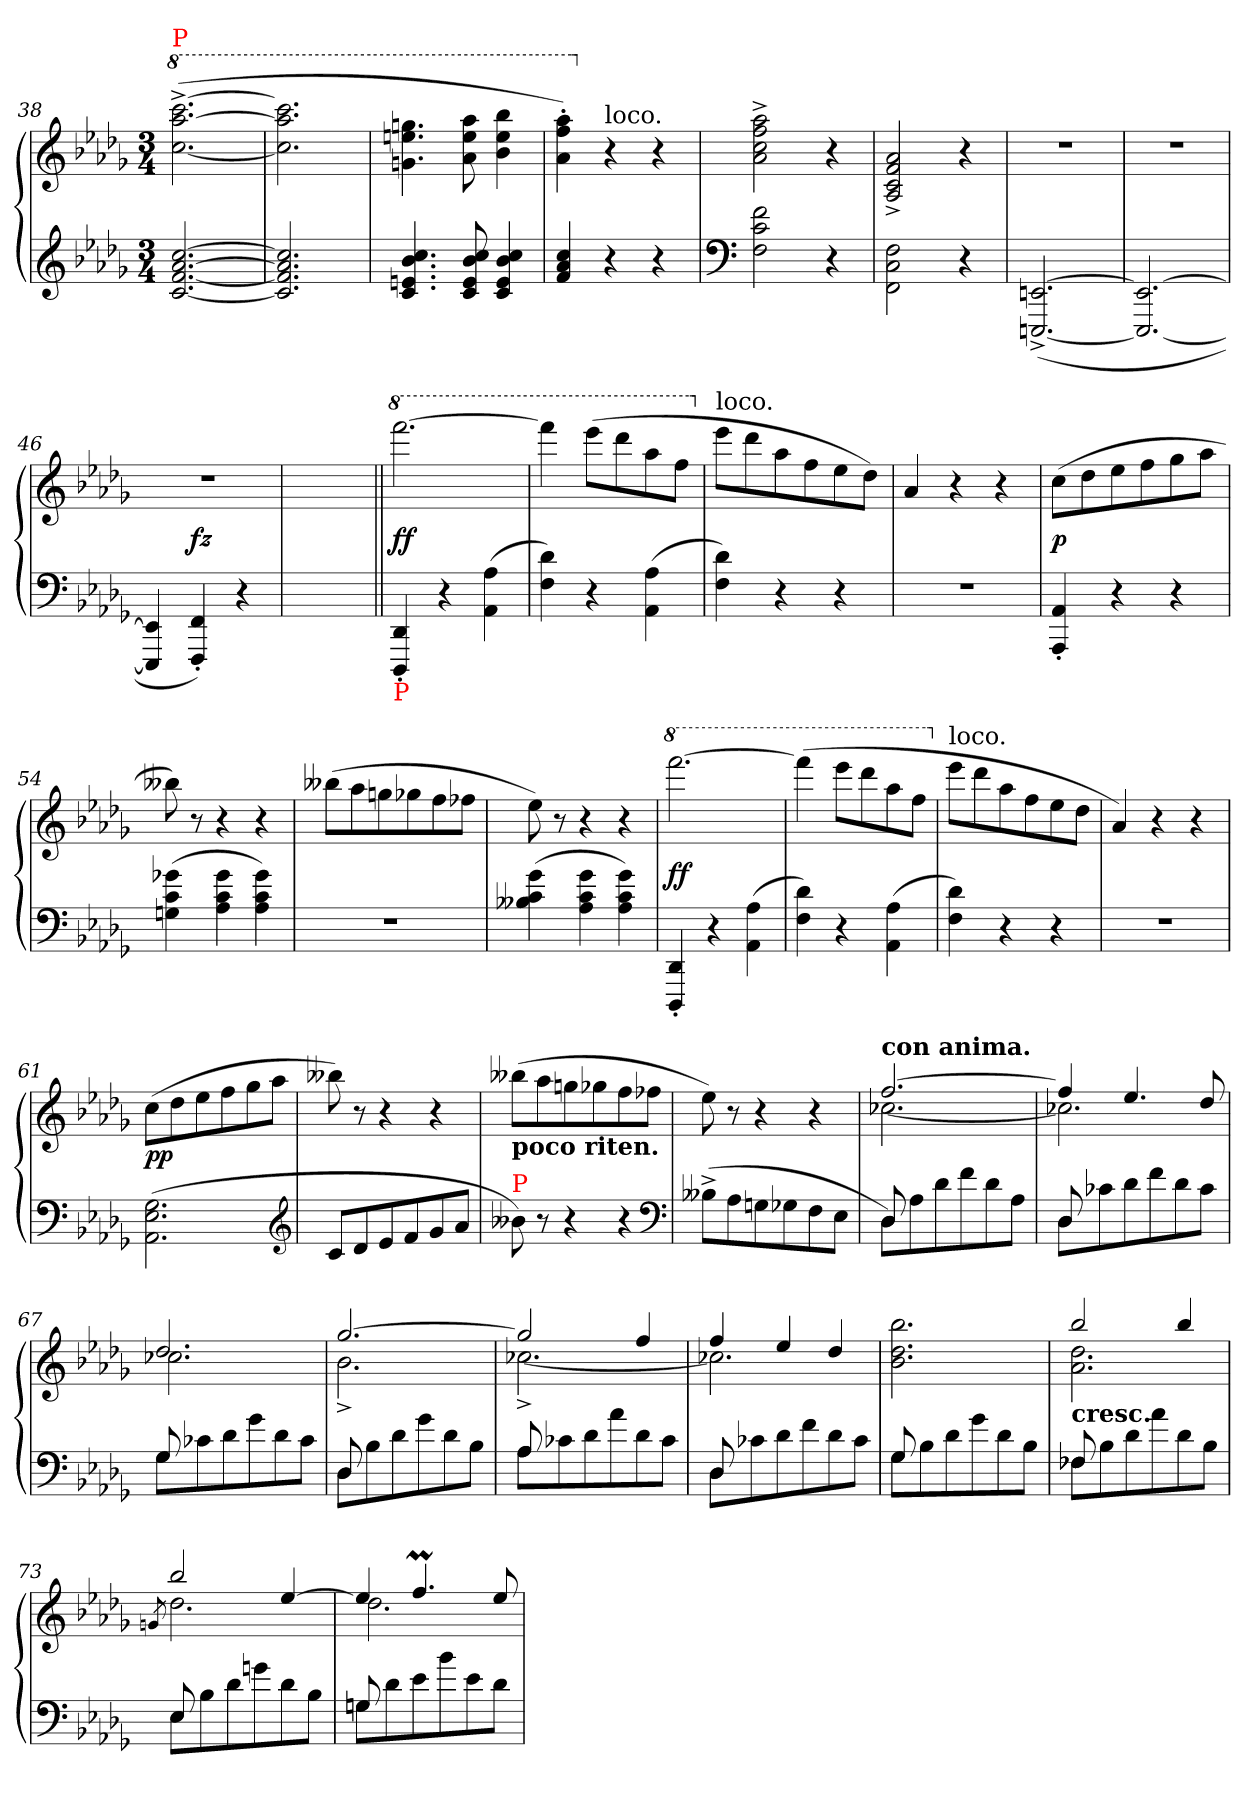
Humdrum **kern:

**kern	**kern	**dynam
*part1	*part1	*part1
*staff2	*staff1	*staff1/2
*clefG2	*clefG2	*
*k[b-e-a-d-g-]	*k[b-e-a-d-g-]	*
*b-:	*b-:	*
*M3/4	*M3/4	*
*	*8va	*
=38	=38	=38
!	!LO:TX:a:color=red:t=P	!
[2.cc [2.a- [2.f [2.c	(>[2.cccc^< [2.aaa-^< [2.ccc^<	.
=39	=39	=39
2.cc] 2.a-] 2.f] 2.c]	2.cccc] 2.aaa-] 2.ccc]	.
=40	=40	=40
4.cc 4.b- 4.en 4.c	4.gggn 4.eeen 4.ggn	.
8cc 8b- 8e 8c	8aaa- 8eee 8aa-	.
4cc 4b- 4e 4c	4bbb- 4eee 4bb-	.
=41	=41	=41
4cc 4a- 4f	4aaa-' 4fff' 4aa-')	.
*	*X8va	*
!	!LO:TX:a:t=loco.	!
4r	4r	.
4r	4r	.
=42	=42	=42
*clefF4	*	*
2f 2c 2F	2aa-^< 2ff^< 2cc^< 2a-^<	.
4r	4r	.
=43	=43	=43
2F\ 2C\ 2FF\	2a-^</ 2f^</ 2c^</ 2A-^</	.
4r	4r	.
=44	=44	=44
(<[2.EEn^> [2.EEEn^>	2.rdd	.
=45	=45	=45
2.EEn_ 2.EEEn_	2.rdd	.
=46	=46	=46
*	*^	*
4EE] 4EEE]	2.rdd	4ryy	.
4FF'< 4FFF'<)	.	2ryy	fz
4r	.	.	.
=47	=47	=47	=47
!	!LO:TX:a:color=red:t=P	!	!
*	*v	*v	*
2.ryy	2.ryy	.
=49||	=49||	=49||
*	*8va	*
!LO:TX:b:color=red:t=P	!	!
4DD-'< 4DDD-'<	[2.ffff	ff
4r	.	.
(>4A- 4AA-	.	.
=50	=50	=50
4d- 4F)	4ffff]	.
4r	(>8eeee-L	.
.	8dddd-	.
(>4A- 4AA-	8aaa-	.
.	8fffJ	.
=51	=51	=51
*	*X8va	*
!	!LO:TX:a:t=loco.	!
4d- 4F)	8eee-L	.
.	8ddd-	.
4r	8aa-	.
.	8ff	.
4r	8ee-	.
.	8dd-J)	.
=52	=52	=52
2.rF	4a-	.
.	4r	.
.	4r	.
=53	=53	=53
4AA-'< 4AAA-'<	(>8ccL	p
.	8dd-	.
4r	8ee-	.
.	8ff	.
4r	8gg-	.
.	8aa-J	.
=54	=54	=54
(>4g-X 4c 4Gn	8bb--X)	.
.	8r	.
4g- 4c 4A-	4r	.
4g- 4c 4A-)	4r	.
=55	=55	=55
2.rF	(>8bb--XL	.
.	8aa-	.
.	8ggn	.
.	8gg-X	.
.	8ff	.
.	8ff-XJ	.
=56	=56	=56
(>4g- 4c 4B--X	8ee-)	.
.	8r	.
4g- 4c 4A-	4r	.
4g- 4c 4A-)	4r	.
=57	=57	=57
*	*8va	*
4DD-'< 4DDD-'<	[2.ffff	ff
4r	.	.
(>4A- 4AA-	.	.
=58	=58	=58
4d- 4F)	(>4ffff]	.
4r	8eeee-L	.
.	8dddd-	.
(>4A- 4AA-	8aaa-	.
.	8fffJ	.
=59	=59	=59
*	*X8va	*
!	!LO:TX:a:t=loco.	!
4d- 4F)	8eee-L	.
.	8ddd-	.
4r	8aa-	.
.	8ff	.
4r	8ee-	.
.	8dd-J	.
=60	=60	=60
2.rF	4a-)	.
.	4r	.
.	4r	.
=61	=61	=61
(>2.G- 2.E- 2.AA-	(8ccL	pp
.	8dd-	.
.	8ee-	.
.	8ff	.
.	8gg-	.
.	8aa-J	.
*clefG2	*	*
=62	=62	=62
8cL	8bb--X)	.
8d-	8r	.
8e-	4r	.
8f	.	.
8g-	4r	.
8a-J	.	.
=63	=63	=63
!	!LO:TX:b:B:t=poco riten.	!
!LO:TX:a:color=red:t=P	!	!
8b--X)	(>8bb--XL	.
8r	8aa-	.
4r	8ggn	.
.	8gg-X	.
4r	8ff	.
.	8ff-XJ	.
*clefF4	*	*
=64	=64	=64
(8B--X^<L	8ee-)	.
8A-	8r	.
8Gn	4r	.
8G-X	.	.
8F	4r	.
8E-J	.	.
=65	=65	=65
*^	*^	*
!	!	!LO:TX:a:B:t=con anima.	!	!
8D-	8D-L)	[2.ff	[2.cc-X	.
8ryy	8A-	.	.	.
2ryy	8d-	.	.	.
.	8f	.	.	.
.	8d-	.	.	.
.	8A-J	.	.	.
=66	=66	=66	=66	=66
8D-	8D-L	4ff]	2.cc-X]	.
8ryy	8c-X	.	.	.
2ryy	8d-	4.ee-	.	.
.	8f	.	.	.
.	8d-	.	.	.
.	8c-J	8dd-	.	.
=67	=67	=67	=67	=67
8G-	8G-L	2.dd-	2.cc-X	.
8ryy	8c-X	.	.	.
2ryy	8d-	.	.	.
.	8g-	.	.	.
.	8d-	.	.	.
.	8c-J	.	.	.
=68	=68	=68	=68	=68
8D-	8D-L	[2.gg-	2.b-^<	.
8ryy	8B-	.	.	.
2ryy	8d-	.	.	.
.	8g-	.	.	.
.	8d-	.	.	.
.	8B-J	.	.	.
=69	=69	=69	=69	=69
8A-	8A-L	2gg-]	[2.cc-X^	.
8ryy	8c-X	.	.	.
2ryy	8d-	.	.	.
.	8a-	.	.	.
.	8d-	4ff	.	.
.	8c-J	.	.	.
=70	=70	=70	=70	=70
8D-	8D-L	4ff	2.cc-X]	.
8ryy	8c-X	.	.	.
2ryy	8d-	4ee-	.	.
.	8f	.	.	.
.	8d-	4dd-	.	.
.	8c-J	.	.	.
*	*	*v	*v	*
=71	=71	=71	=71
8G-	8G-L	2.bb- 2.dd- 2.b-	.
8ryy	8B-	.	.
2ryy	8d-	.	.
.	8g-	.	.
.	8d-	.	.
.	8B-J	.	.
=72	=72	=72	=72
*	*	*^	*
!	!	!LO:TX:c:B:t=cresc.	!	!
8F-X	8F-XL	2bb-	2.dd- 2.a-	.
8ryy	8B-	.	.	.
2ryy	8d-	.	.	.
.	8a-	.	.	.
.	8d-	4bb-	.	.
.	8B-J	.	.	.
=73	=73	=73	=73	=73
.	.	8qgn/	.	.
8E-	8E-L	2bb-	2.dd-	.
8ryy	8B-	.	.	.
2ryy	8d-	.	.	.
.	8gn	.	.	.
.	8d-	[4ee-	.	.
.	8B-J	.	.	.
=74	=74	=74	=74	=74
8Gn	8GnL	4ee-]	2.dd-	.
8ryy	8d-	.	.	.
2ryy	8e-	4.ffm	.	.
.	8b-	.	.	.
.	8e-	.	.	.
.	8d-J	8ee-	.	.
*v	*v	*	*	*
*	*v	*v	*
=	=	=
*-	*-	*-
